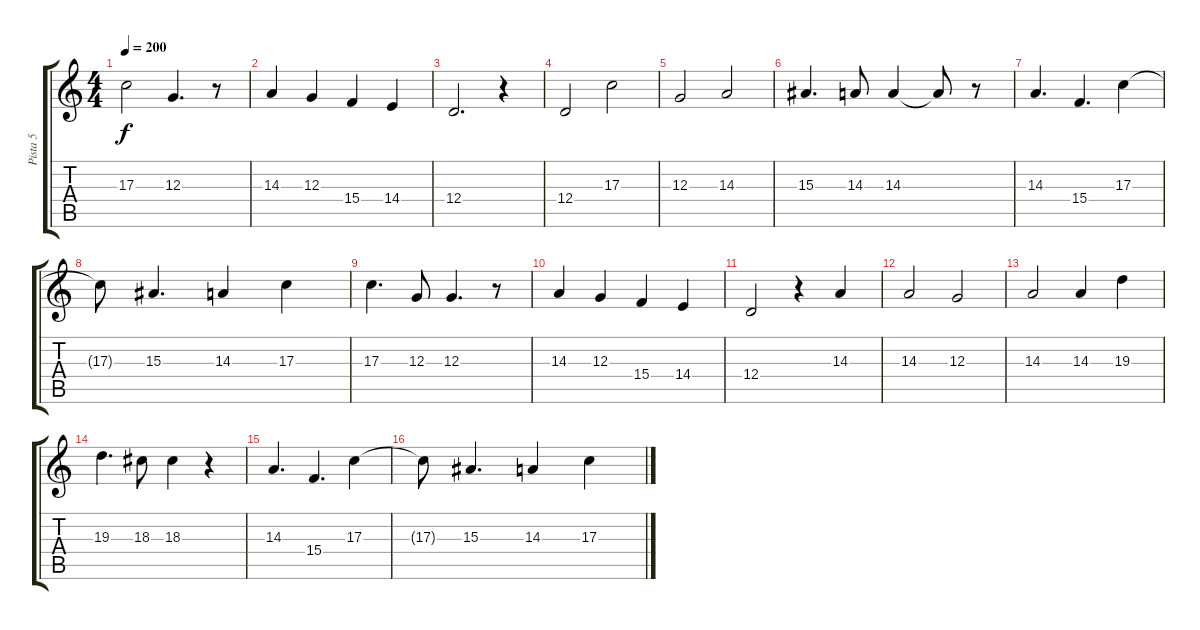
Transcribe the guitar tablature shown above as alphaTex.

\track ("Pista 5" "Pista 5") {instrument lead2sawtooth}
\staff {score tabs}
\tuning (E4 B3 G3 D3 A2 E2) {hide}
\ts (4 4)
\tempo 200
\clef g2
\ks c
17.3.2{dy f} 12.3.4{d} r.8 |
14.3.4 12.3.4 15.4.4 14.4.4 |
12.4.2{d} r.4 |
12.4.2 17.3.2 |
12.3.2 14.3.2 |
15.3.4{d} 14.3.8 14.3.4 14.3{t}.8 r.8 |
14.3.4{d} 15.4.4{d} 17.3.4 |
17.3{t}.8 15.3.4{d} 14.3.4 17.3.4 |
17.3.4{d} 12.3.8 12.3.4{d} r.8 |
14.3.4 12.3.4 15.4.4 14.4.4 |
12.4.2 r.4 14.3.4 |
14.3.2 12.3.2 |
14.3.2 14.3.4 19.3.4 |
19.3.4{d} 18.3.8 18.3.4 r.4 |
14.3.4{d} 15.4.4{d} 17.3.4 |
17.3{t}.8 15.3.4{d} 14.3.4 17.3.4
